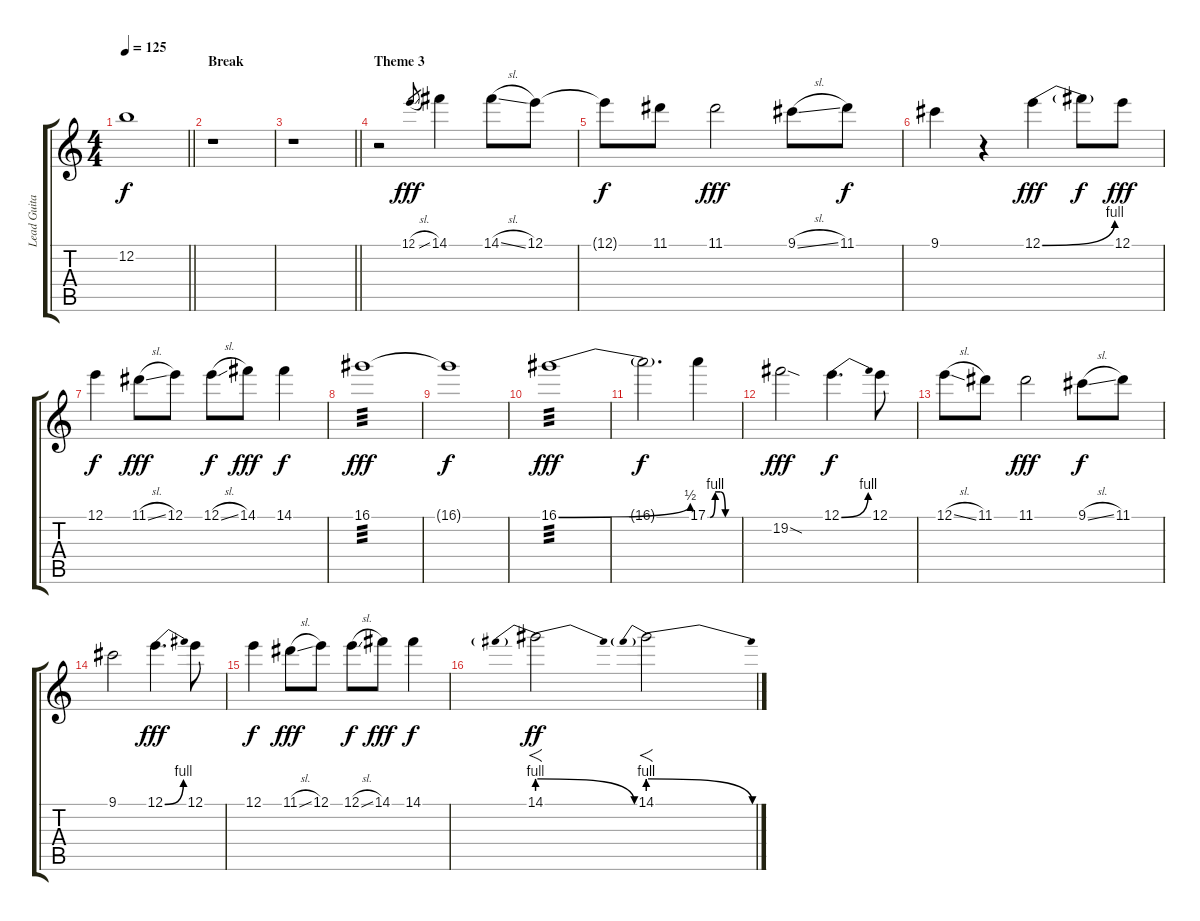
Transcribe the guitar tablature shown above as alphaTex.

\track ("Lead Guitar" "Lead Guita") {instrument overdrivenguitar}
\staff {score tabs}
\tuning (E4 B3 G3 D3 A2 E2) {hide}
\ts (4 4)
\tempo 125
\clef g2
\barLineRight lightlight
\ks c
12.2.1{dy f} |
\section ("" "Break")
r.1 |
\barLineRight lightlight
r.1 |
\section ("" "Theme 3")
r.2 12.1{sl}.8{gr dy fff} 14.1.4 14.1{sl}.8 12.1.8 |
12.1{t}.8{dy f} 11.1.8 11.1.2{dy fff} 9.1{sl}.8 11.1.8{dy f} |
9.1.4 r.4 12.1{be (bend 0 0 60 4)}.4{dy fff} 12.1{t}.8{dy f} 12.1.8{dy fff} |
12.1.4{dy f} 11.1{sl}.8{dy fff} 12.1.8 12.1{sl}.8{dy f} 14.1.8{dy fff} 14.1.4{dy f} |
16.1.1{tp 3 dy fff} |
16.1{t}.1{dy f} |
16.1{be (bend 0 0 60 2)}.1{tp 3 dy fff} |
16.1{t}.2{d dy f} 17.1{be (custom 0 0 5 0 15 4 25 4 35 0 60 0)}.4 |
19.2{sod}.2{dy fff} 12.1{be (bend 0 0 60 4)}.4{d dy f} 12.1.8 |
12.1{sl}.8 11.1.8 11.1.2{dy fff} 9.1{sl}.8{dy f} 11.1.8 |
9.1.2 12.1{be (bend 0 0 60 4)}.4{d dy fff} 12.1.8 |
12.1.4{dy f} 11.1{sl}.8{dy fff} 12.1.8 12.1{sl}.8{dy f} 14.1.8{dy fff} 14.1.4{dy f} |
14.1{be (prebendrelease 0 4 60 0)}.2{f dy ff} 14.1{be (prebendrelease 0 4 60 0)}.2{f}
